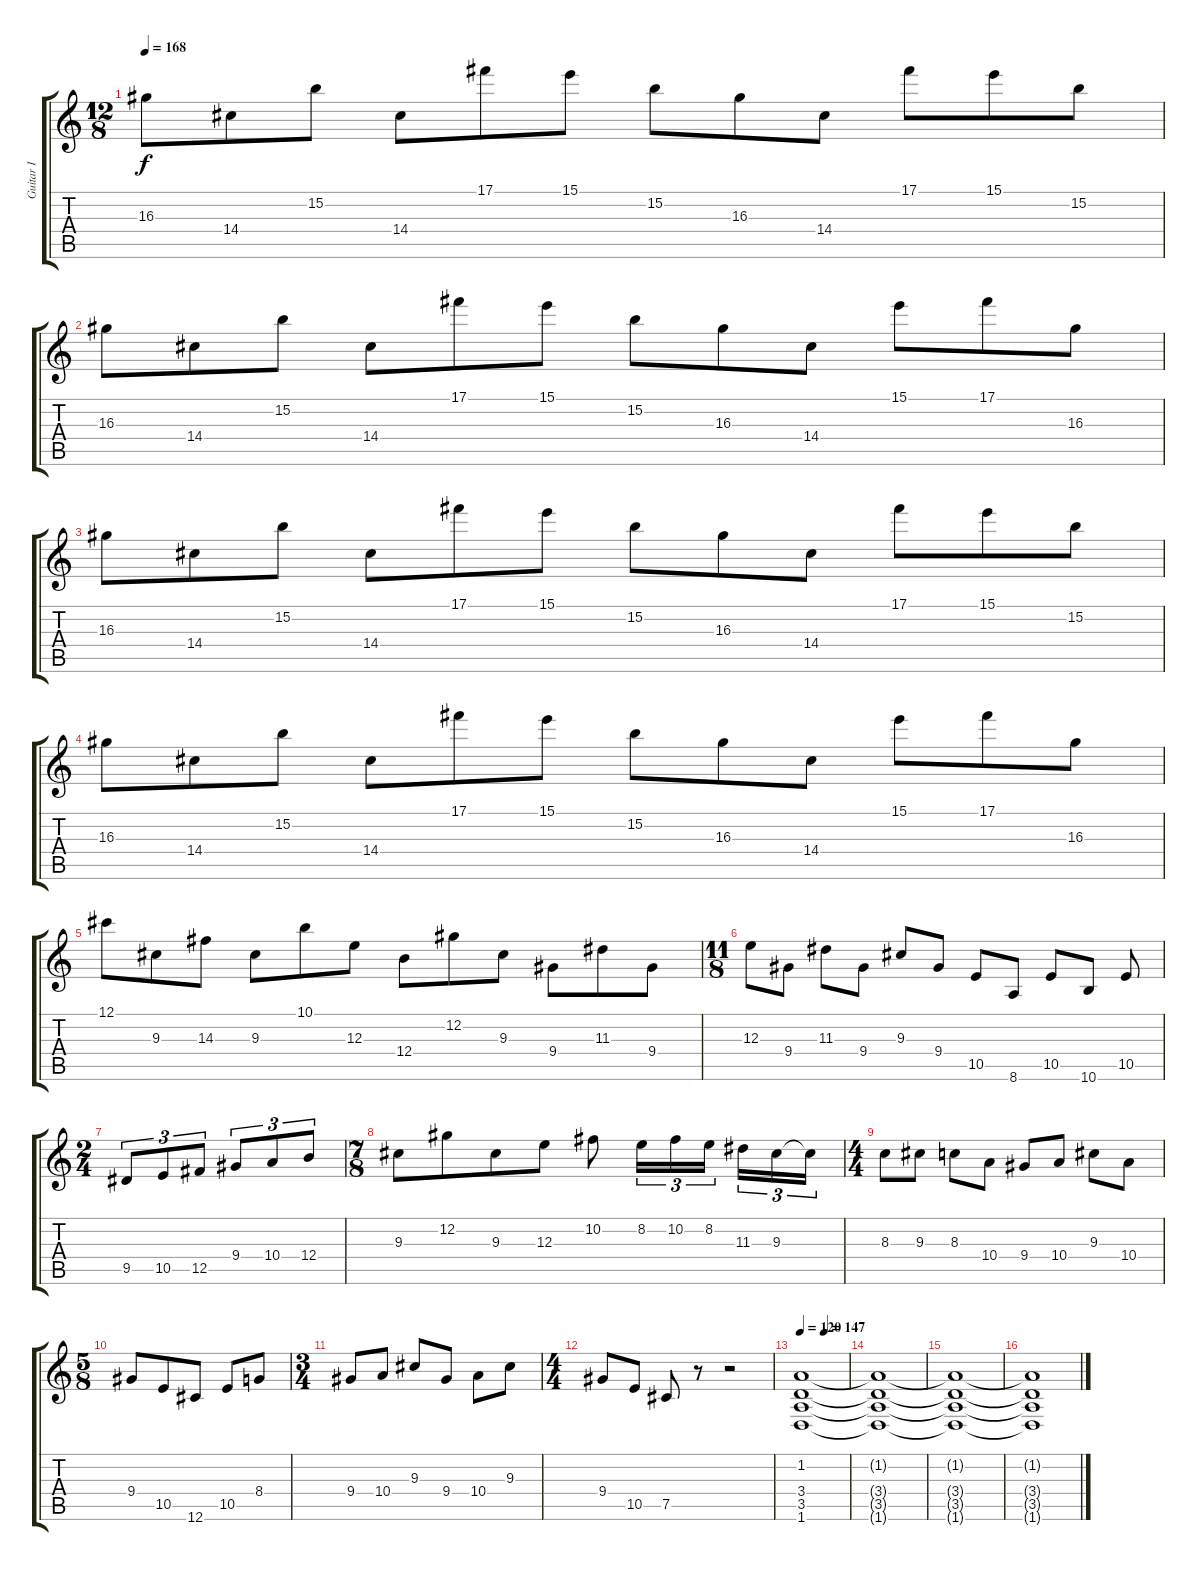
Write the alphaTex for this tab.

\track ("Guitar I" "Guitar I") {instrument distortionguitar}
\staff {score tabs}
\tuning (Db4 Ab3 E3 B2 Gb2 Db2) {hide}
\ts (12 8)
\tempo 168
\clef g2
\ks c
16.3.8{dy f} 14.4.8 15.2.8 14.4.8 17.1.8 15.1.8 15.2.8 16.3.8 14.4.8 17.1.8 15.1.8 15.2.8 |
16.3.8 14.4.8 15.2.8 14.4.8 17.1.8 15.1.8 15.2.8 16.3.8 14.4.8 15.1.8 17.1.8 16.3.8 |
16.3.8 14.4.8 15.2.8 14.4.8 17.1.8 15.1.8 15.2.8 16.3.8 14.4.8 17.1.8 15.1.8 15.2.8 |
16.3.8 14.4.8 15.2.8 14.4.8 17.1.8 15.1.8 15.2.8 16.3.8 14.4.8 15.1.8 17.1.8 16.3.8 |
12.1.8 9.3.8 14.3.8 9.3.8 10.1.8 12.3.8 12.4.8 12.2.8 9.3.8 9.4.8 11.3.8 9.4.8 |
\ts (11 8)
12.3.8 9.4.8 11.3.8 9.4.8 9.3.8 9.4.8 10.5.8 8.6.8 10.5.8 10.6.8 10.5.8 |
\ts (2 4)
9.5.8{tu (3 2)} 10.5.8{tu (3 2)} 12.5.8{tu (3 2)} 9.4.8{tu (3 2)} 10.4.8{tu (3 2)} 12.4.8{tu (3 2)} |
\ts (7 8)
9.3.8 12.2.8 9.3.8 12.3.8 10.2.8 8.2.16{tu (3 2)} 10.2.16{tu (3 2)} 8.2.16{tu (3 2)} 11.3.16{tu (3 2)} 9.3.16{tu (3 2)} 9.3{t}.16{tu (3 2)} |
\ts (4 4)
8.3.8 9.3.8 8.3.8 10.4.8 9.4.8 10.4.8 9.3.8 10.4.8 |
\ts (5 8)
9.4.8 10.5.8 12.6.8 10.5.8 8.4.8 |
\ts (3 4)
9.4.8 10.4.8 9.3.8 9.4.8 10.4.8 9.3.8 |
\ts (4 4)
9.4.8 10.5.8 7.5.8 r.8 r.2 |
\tempo 120
\tempo (147 0.5)
(1.2 3.4 3.5 1.6).1 |
(1.2{t} 3.4{t} 3.5{t} 1.6{t}).1 |
(1.2{t} 3.4{t} 3.5{t} 1.6{t}).1 |
(1.2{t} 3.4{t} 3.5{t} 1.6{t}).1
